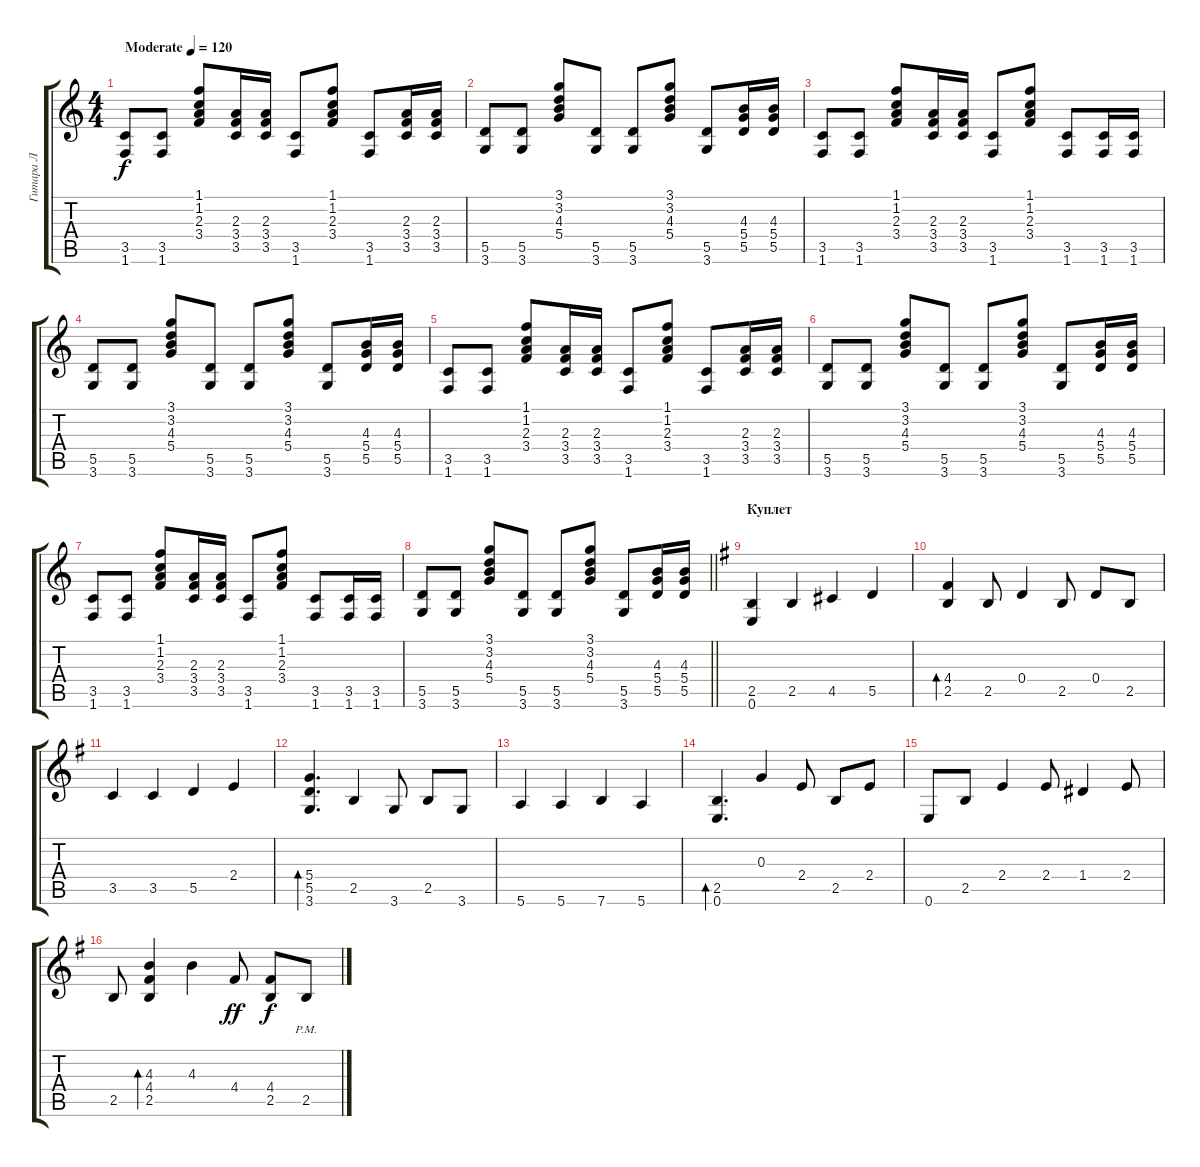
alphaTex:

\track ("Гитара Л" "Гитара Л") {instrument acousticguitarsteel}
\staff {score tabs}
\tuning (E4 B3 G3 D3 A2 E2) {hide}
\ts (4 4)
\tempo (120 "Moderate")
\clef g2
\ks c
(3.5 1.6).8{dy f instrument acousticguitarsteel} (3.5 1.6).8 (1.1 1.2 2.3 3.4).8 (2.3 3.4 3.5).16 (2.3 3.4 3.5).16 (3.5 1.6).8 (1.1 1.2 2.3 3.4).8 (3.5 1.6).8 (2.3 3.4 3.5).16 (2.3 3.4 3.5).16 |
(5.5 3.6).8 (5.5 3.6).8 (3.1 3.2 4.3 5.4).8 (5.5 3.6).8 (5.5 3.6).8 (3.1 3.2 4.3 5.4).8 (5.5 3.6).8 (4.3 5.4 5.5).16 (4.3 5.4 5.5).16 |
(3.5 1.6).8 (3.5 1.6).8 (1.1 1.2 2.3 3.4).8 (2.3 3.4 3.5).16 (2.3 3.4 3.5).16 (3.5 1.6).8 (1.1 1.2 2.3 3.4).8 (3.5 1.6).8 (3.5 1.6).16 (3.5 1.6).16 |
(5.5 3.6).8 (5.5 3.6).8 (3.1 3.2 4.3 5.4).8 (5.5 3.6).8 (5.5 3.6).8 (3.1 3.2 4.3 5.4).8 (5.5 3.6).8 (4.3 5.4 5.5).16 (4.3 5.4 5.5).16 |
(3.5 1.6).8 (3.5 1.6).8 (1.1 1.2 2.3 3.4).8 (2.3 3.4 3.5).16 (2.3 3.4 3.5).16 (3.5 1.6).8 (1.1 1.2 2.3 3.4).8 (3.5 1.6).8 (2.3 3.4 3.5).16 (2.3 3.4 3.5).16 |
(5.5 3.6).8 (5.5 3.6).8 (3.1 3.2 4.3 5.4).8 (5.5 3.6).8 (5.5 3.6).8 (3.1 3.2 4.3 5.4).8 (5.5 3.6).8 (4.3 5.4 5.5).16 (4.3 5.4 5.5).16 |
(3.5 1.6).8 (3.5 1.6).8 (1.1 1.2 2.3 3.4).8 (2.3 3.4 3.5).16 (2.3 3.4 3.5).16 (3.5 1.6).8 (1.1 1.2 2.3 3.4).8 (3.5 1.6).8 (3.5 1.6).16 (3.5 1.6).16 |
\barLineRight lightlight
(5.5 3.6).8 (5.5 3.6).8 (3.1 3.2 4.3 5.4).8 (5.5 3.6).8 (5.5 3.6).8 (3.1 3.2 4.3 5.4).8 (5.5 3.6).8 (4.3 5.4 5.5).16 (4.3 5.4 5.5).16 |
\section ("" "Куплет")
\ks eminor
(2.5 0.6).4 2.5.4 4.5.4 5.5.4 |
(4.4 2.5).4{bd 480} 2.5.8 0.4.4 2.5.8 0.4.8 2.5.8 |
3.5.4 3.5.4 5.5.4 2.4.4 |
(5.4 5.5 3.6).4{d bd 240} 2.5.4 3.6.8 2.5.8 3.6.8 |
5.6.4 5.6.4 7.6.4 5.6.4 |
(2.5 0.6).4{d bd 240} 0.3.4 2.4.8 2.5.8 2.4.8 |
0.6.8 2.5.8 2.4.4 2.4.8 1.4.4 2.4.8 |
2.5.8 (4.3 4.4 2.5).4{bd 480} 4.3.4 4.4.8{dy ff} (4.4 2.5).8{dy f} 2.5{pm}.8
